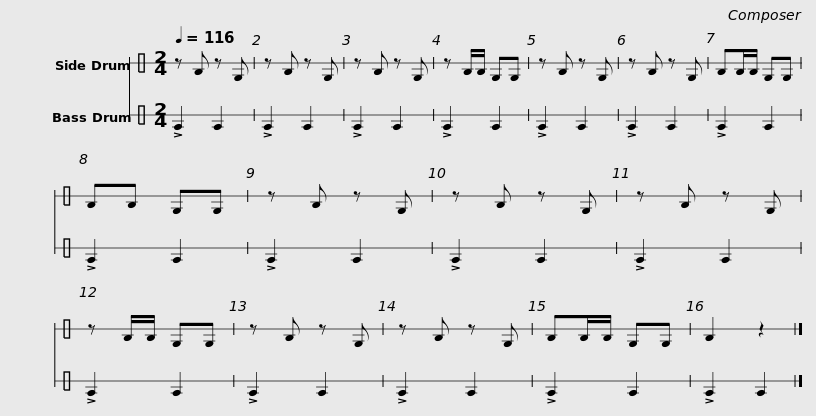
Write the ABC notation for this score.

X:1
%%score 1 2
L:1/8
Q:1/4=116
M:2/4
I:linebreak $
K:C
V:1 perc stafflines=1
K:none
V:2 perc stafflines=1
K:none
V:1
 z F z D | z F z D | z F z D | z F/F/ DD | z F z D | %5
 z F z D | FF/F/ DD | FF DD | z F z D |$ z F z D | %10
 z F z D | z F/F/ DD | z F z D | z F z D | FF/F/ DD | %15
 F2 z2 |] %16
V:2
 !>!E2 E2 | !>!E2 E2 | !>!E2 E2 | !>!E2 E2 | !>!E2 E2 | %5
 !>!E2 E2 | !>!E2 E2 | !>!E2 E2 | !>!E2 E2 |$ !>!E2 E2 | %10
 !>!E2 E2 | !>!E2 E2 | !>!E2 E2 | !>!E2 E2 | !>!E2 E2 | %15
 !>!E2 E2 |] %16
